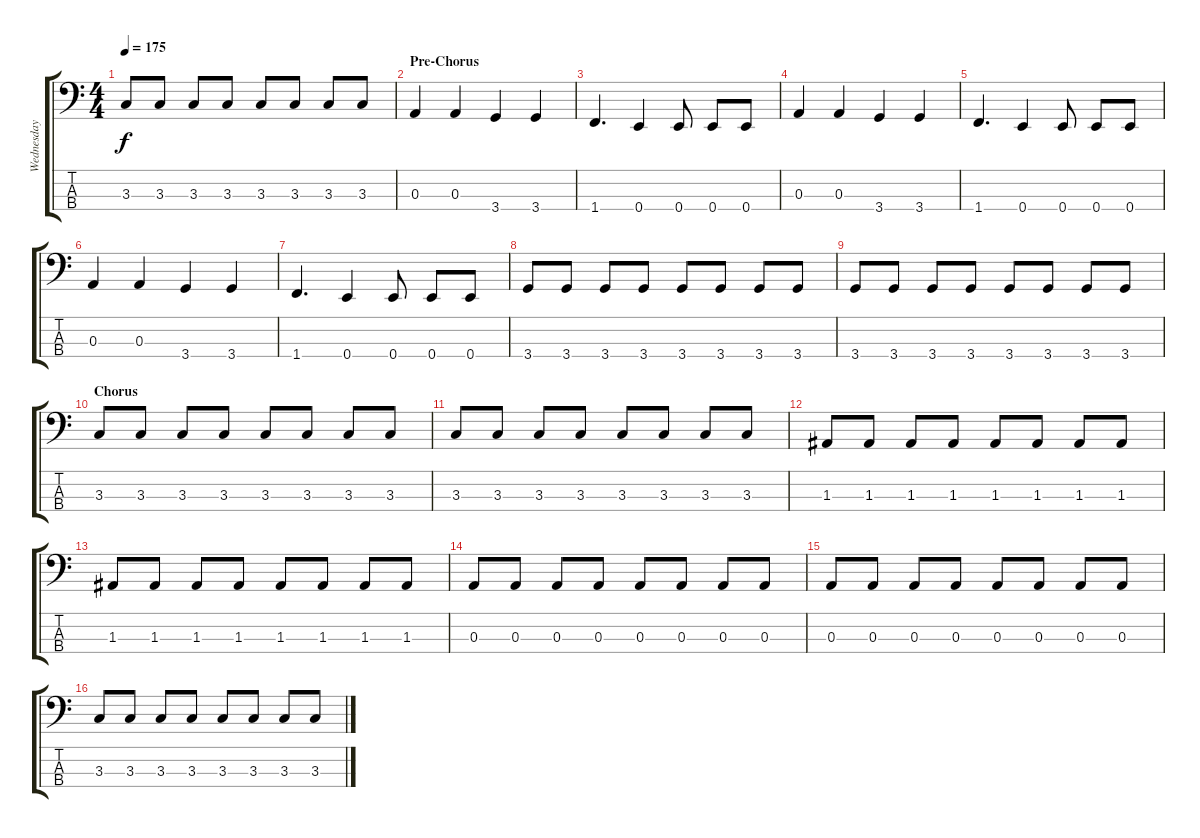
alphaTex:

\track ("Wednesday 13 (Bass)" "Wednesday ") {instrument electricbasspick}
\staff {score tabs}
\tuning (G2 D2 A1 E1) {hide}
\ts (4 4)
\tempo 175
\clef f4
\ks c
3.3.8{dy f} 3.3.8 3.3.8 3.3.8 3.3.8 3.3.8 3.3.8 3.3.8 |
\section ("" "Pre-Chorus")
0.3.4 0.3.4 3.4.4 3.4.4 |
1.4.4{d} 0.4.4 0.4.8 0.4.8 0.4.8 |
0.3.4 0.3.4 3.4.4 3.4.4 |
1.4.4{d} 0.4.4 0.4.8 0.4.8 0.4.8 |
0.3.4 0.3.4 3.4.4 3.4.4 |
1.4.4{d} 0.4.4 0.4.8 0.4.8 0.4.8 |
3.4.8 3.4.8 3.4.8 3.4.8 3.4.8 3.4.8 3.4.8 3.4.8 |
3.4.8 3.4.8 3.4.8 3.4.8 3.4.8 3.4.8 3.4.8 3.4.8 |
\section ("" "Chorus")
3.3.8 3.3.8 3.3.8 3.3.8 3.3.8 3.3.8 3.3.8 3.3.8 |
3.3.8 3.3.8 3.3.8 3.3.8 3.3.8 3.3.8 3.3.8 3.3.8 |
1.3.8 1.3.8 1.3.8 1.3.8 1.3.8 1.3.8 1.3.8 1.3.8 |
1.3.8 1.3.8 1.3.8 1.3.8 1.3.8 1.3.8 1.3.8 1.3.8 |
0.3.8 0.3.8 0.3.8 0.3.8 0.3.8 0.3.8 0.3.8 0.3.8 |
0.3.8 0.3.8 0.3.8 0.3.8 0.3.8 0.3.8 0.3.8 0.3.8 |
3.3.8 3.3.8 3.3.8 3.3.8 3.3.8 3.3.8 3.3.8 3.3.8
